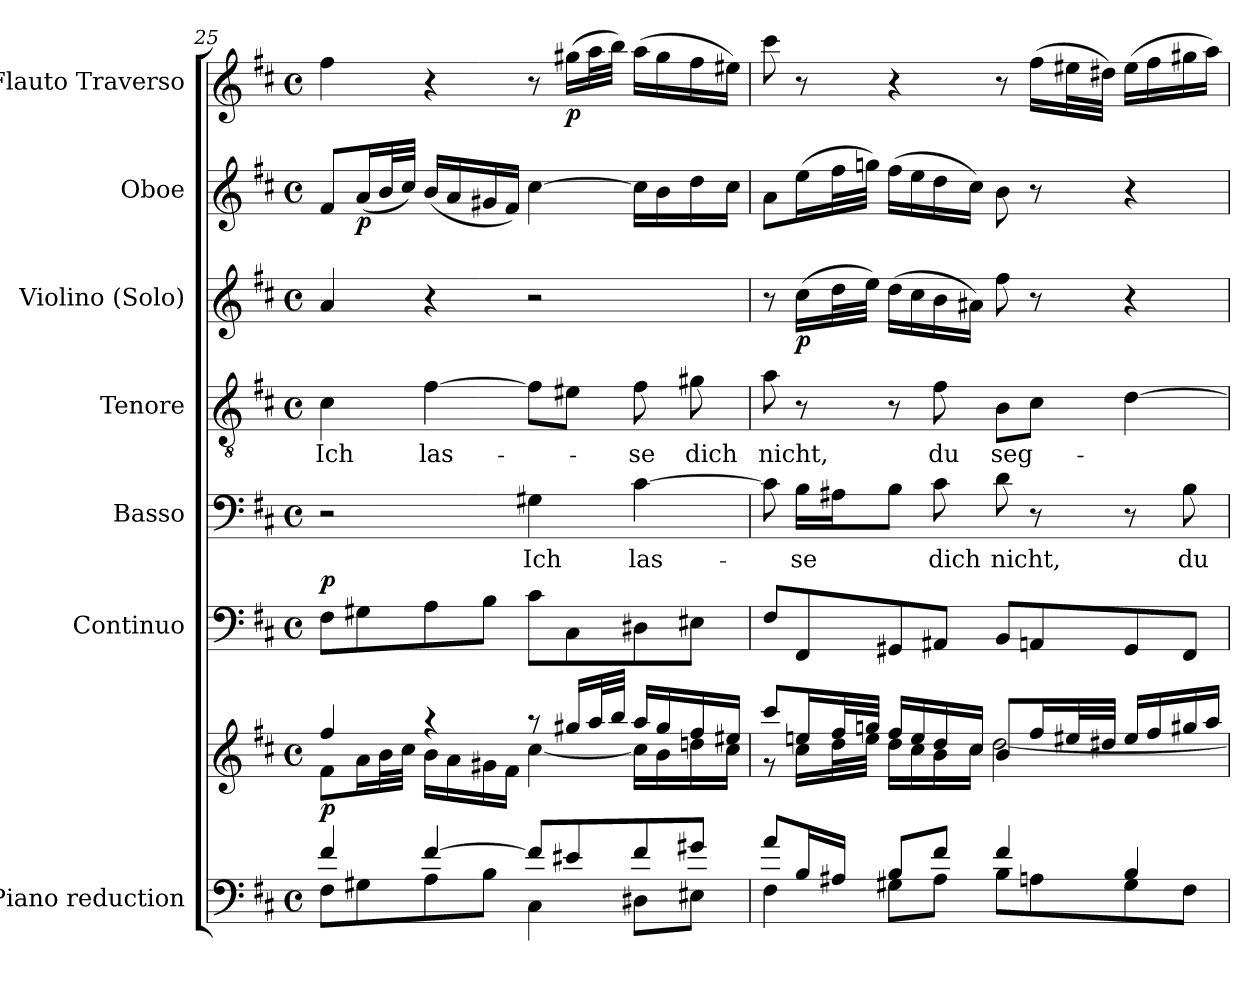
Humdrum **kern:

**kern	**kern	**dynam	**kern	**dynam	**kern	**text	**kern	**text	**kern	**dynam	**kern	**dynam	**kern	**dynam
*part7	*part7	*part7	*part6	*part6	*part5	*part5	*part4	*part4	*part3	*part3	*part2	*part2	*part1	*part1
*staff8	*staff7	*staff7/8	*staff6	*staff6	*staff5	*staff5	*staff4	*staff4	*staff3	*staff3	*staff2	*staff2	*staff1	*staff1
*I"Piano reduction	*	*	*I"Continuo	*	*I"Basso	*	*I"Tenore	*	*I"Violino (Solo)	*	*I"Oboe	*	*I"Flauto Traverso	*
*I'Pno	*	*	*	*	*	*	*	*	*I'Vln	*	*I'Ob	*	*I'Fl	*
!!LO:LB:g=z
*clefF4	*clefG2	*	*clefF4	*	*clefF4	*	*clefGv2	*	*clefG2	*	*clefG2	*	*clefG2	*
*k[f#c#]	*k[f#c#]	*	*k[f#c#]	*	*k[f#c#]	*	*k[f#c#]	*	*k[f#c#]	*	*k[f#c#]	*	*k[f#c#]	*
*M4/4	*M4/4	*	*M4/4	*	*M4/4	*	*M4/4	*	*M4/4	*	*M4/4	*	*M4/4	*
*met(c)	*met(c)	*	*met(c)	*	*met(c)	*	*met(c)	*	*met(c)	*	*met(c)	*	*met(c)	*
=25	=25	=25	=25	=25	=25	=25	=25	=25	=25	=25	=25	=25	=25	=25
*^	*^	*	*	*	*	*	*	*	*	*	*	*	*	*
!	!	!	!	!LO:DY:b	!	!LO:DY:a	!	!	!	!LO:LY:b	!	!	!	!	!	!
4f#/	8F#\L	4ff#/	8f#\L	p	8F#\L	p	2r	.	4c#\	Ich	4a/	.	8f#/L	.	4ff#\	.
!	!	!	!	!	!	!	!	!	!	!	!	!	!	!LO:DY:b	!	!
.	8G#X\	.	16a\L	.	8G#X\	.	.	.	.	.	.	.	(16a/L	p	.	.
.	.	.	32b\L	.	.	.	.	.	.	.	.	.	32b/L	.	.	.
.	.	.	32cc#\JJJ	.	.	.	.	.	.	.	.	.	32cc#/JJJ)	.	.	.
!	!	!	!	!	!	!	!	!	!	!LO:LY:b	!	!	!	!	!	!
[4f#/	8A\	4r	16b\LL	.	8A\	.	.	.	[4f#\	las-	4r	.	(16b/LL	.	4r	.
.	.	.	16a\	.	.	.	.	.	.	.	.	.	16a/	.	.	.
.	8B\J	.	16g#X\	.	8B\J	.	.	.	.	.	.	.	16g#X/	.	.	.
.	.	.	16f#\JJ	.	.	.	.	.	.	.	.	.	16f#/JJ)	.	.	.
!	!	!	!	!	!	!	!	!LO:LY:b	!	!	!	!	!	!	!	!
8f#/L]	4C#\	8r	[4cc#\	.	8c#\L	.	4G#X\	Ich	8f#\L]	.	2r	.	[4cc#\	.	8r	.
!	!	!	!	!	!	!	!	!	!	!	!	!	!	!	!	!LO:DY:b
8e#X/	.	16gg#X/LL	.	.	8C#\	.	.	.	8e#X\J	.	.	.	.	.	(16gg#X\LL	p
.	.	32aa/L	.	.	.	.	.	.	.	.	.	.	.	.	32aa\L	.
.	.	32bb/JJJ	.	.	.	.	.	.	.	.	.	.	.	.	32bb\JJJ)	.
!	!	!	!	!	!	!	!	!LO:LY:b	!	!LO:LY:b	!	!	!	!	!	!
8f#/	8D#X\L	16aa/LL	16cc#\LL]	.	8D#X\	.	[4c#\	las-	8f#\	-se	.	.	16cc#\LL]	.	(16aa\LL	.
.	.	16gg#/	16b\	.	.	.	.	.	.	.	.	.	16b\	.	16gg#\	.
!	!	!	!	!	!	!	!	!	!	!LO:LY:b	!	!	!	!	!	!
8g#X/J	8E#X\J	16ff#/	16ddn\	.	8E#X\J	.	.	.	8g#X\	dich	.	.	16dd\	.	16ff#\	.
.	.	16ee#X/JJ	16cc#\JJ	.	.	.	.	.	.	.	.	.	16cc#\JJ	.	16ee#X\JJ)	.
=26	=26	=26	=26	=26	=26	=26	=26	=26	=26	=26	=26	=26	=26	=26	=26	=26
!	!	!	!	!	!	!	!	!	!	!LO:LY:b	!	!	!	!	!	!
8a/L	4F#\	8ccc#/L	8r	.	8F#/L	.	8c#\]	.	8a\	nicht,	8r	.	8a\L	.	8ccc#\	.
!	!	!	!	!	!	!	!	!LO:LY:b	!	!	!	!LO:DY:b	!	!	!	!
16B/L	.	16een/L	16cc#\LL	.	8FF#/	.	16B\LL	-se	8r	.	(16cc#\LL	p	(16ee\L	.	8r	.
16A#X/JJ	.	32ff#/L	32dd\L	.	.	.	16A#X\J	.	.	.	32dd\L	.	32ff#\L	.	.	.
.	.	32ggn/JJJ	32ee\JJJ	.	.	.	.	.	.	.	32ee\JJJ)	.	32ggn\JJJ)	.	.	.
8B/L	8G#X\L	16ff#/LL	16dd\LL	.	8GG#X/	.	8B\J	.	8r	.	(16dd\LL	.	(16ff#\LL	.	4r	.
.	.	16ee/	16cc#\	.	.	.	.	.	.	.	16cc#\	.	16ee\	.	.	.
!	!	!	!	!	!	!	!	!LO:LY:b	!	!LO:LY:b	!	!	!	!	!	!
8f#/J	8A#\J	16dd/	16b\	.	8AA#X/J	.	8c#\	dich	8f#\	du	16b\	.	16dd\	.	.	.
.	.	16cc#/JJ	16cc#\JJ	.	.	.	.	.	.	.	16a#X\JJ)	.	16cc#\JJ)	.	.	.
!	!	!	!	!	!	!	!	!LO:LY:b	!	!LO:LY:b	!	!	!	!	!	!
4f#/	8B\L	8b/L	[2dd\	.	8BB/L	.	8d\	nicht,	8B\L	seg-	8ff#\	.	8b\	.	8r	.
.	8An\	16ff#/L	.	.	8AAn/	.	8r	.	8c#\J	.	8r	.	8r	.	(16ff#\LL	.
.	.	32ee#X/L	.	.	.	.	.	.	.	.	.	.	.	.	32ee#X\L	.
.	.	32dd#X/JJJ	.	.	.	.	.	.	.	.	.	.	.	.	32dd#X\JJJ)	.
4B/	8G#\	16ee#/LL	.	.	8GG#/	.	8r	.	[4d\	.	4r	.	4r	.	(16ee#\LL	.
.	.	16ff#/	.	.	.	.	.	.	.	.	.	.	.	.	16ff#\	.
!	!	!	!	!	!	!	!	!LO:LY:b	!	!	!	!	!	!	!	!
.	8F#\J	16gg#X/	.	.	8FF#/J	.	8B\	du	.	.	.	.	.	.	16gg#X\	.
.	.	16aa/JJ	.	.	.	.	.	.	.	.	.	.	.	.	16aa\JJ)	.
*v	*v	*	*	*	*	*	*	*	*	*	*	*	*	*	*	*
*	*v	*v	*	*	*	*	*	*	*	*	*	*	*	*	*
=	=	=	=	=	=	=	=	=	=	=	=	=	=	=
*-	*-	*-	*-	*-	*-	*-	*-	*-	*-	*-	*-	*-	*-	*-
